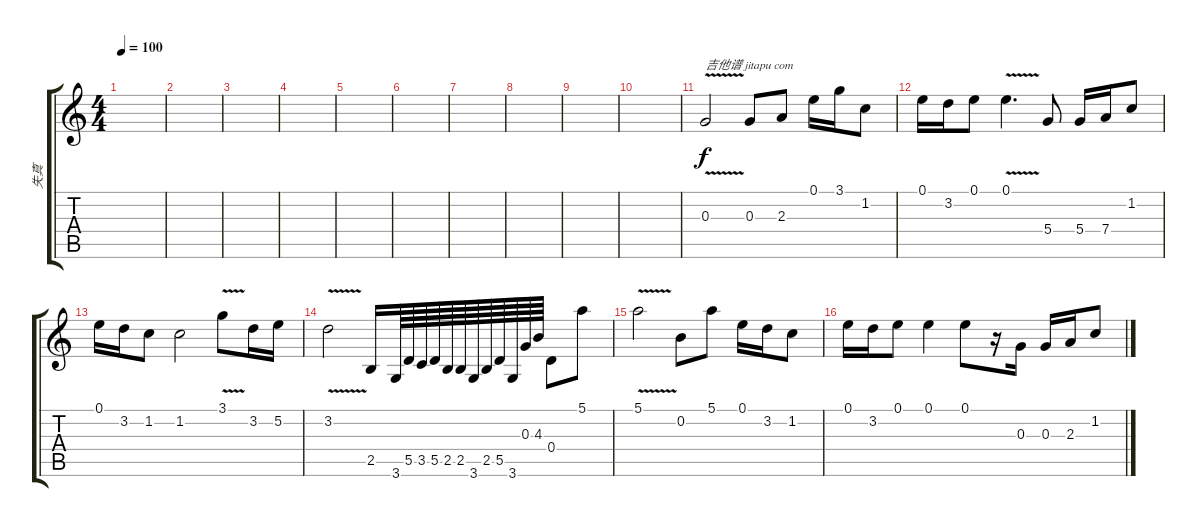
\track ("失真" "失真") {instrument overdrivenguitar}
\staff {score tabs}
\tuning (E4 B3 G3 D3 A2 E2) {hide}
\ts (4 4)
\tempo 100
\clef g2
\ks c
|
|
|
|
|
|
|
|
|
|
0.3{v}.2{txt "吉他谱 jitapu com"} 0.3.8 2.3.8 0.1.16 3.1.16 1.2.8 |
0.1.16 3.2.16 0.1.8 0.1{v}.4{d} 5.4.8 5.4.16 7.4.16 1.2.8 |
0.1.16 3.2.16 1.2.8 1.2.2 3.1{v}.8 3.2.16 5.2.16 |
3.2{v}.2 2.5.16 3.6.64 5.5.64 3.5.64 5.5.64 2.5.64 2.5.64 3.6.64 2.5.64 5.5.64 3.6.64 0.3.64 4.3.64 0.4.8 5.1.8 |
5.1{v}.2 0.2.8 5.1.8 0.1.16 3.2.16 1.2.8 |
0.1.16 3.2.16 0.1.8 0.1.4 0.1.8 r.16 0.3.16 0.3.16 2.3.16 1.2.8
